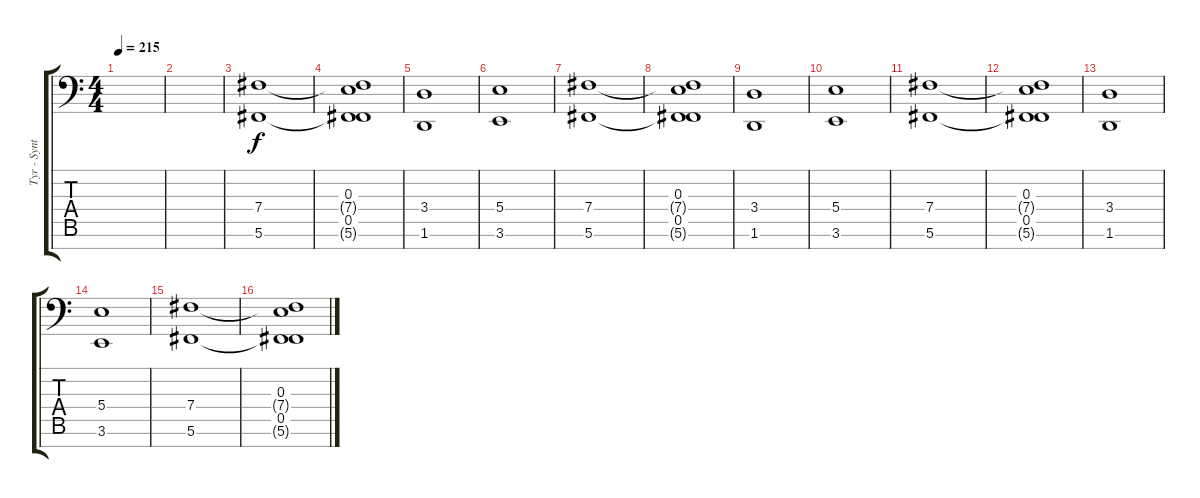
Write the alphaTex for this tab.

\track ("Tyr - Synth" "Tyr - Synt") {instrument stringensemble1}
\staff {score tabs}
\tuning (Db4 Ab3 E3 B2 Gb2 Db2 Ab1) {hide}
\ts (4 4)
\tempo 215
\clef f4
\ks c
|
|
(7.4 5.6).1 |
(0.3 7.4{t} 0.5 5.6{t}).1 |
(3.4 1.6).1 |
(5.4 3.6).1 |
(7.4 5.6).1 |
(0.3 7.4{t} 0.5 5.6{t}).1 |
(3.4 1.6).1 |
(5.4 3.6).1 |
(7.4 5.6).1 |
(0.3 7.4{t} 0.5 5.6{t}).1 |
(3.4 1.6).1 |
(5.4 3.6).1 |
(7.4 5.6).1 |
(0.3 7.4{t} 0.5 5.6{t}).1
